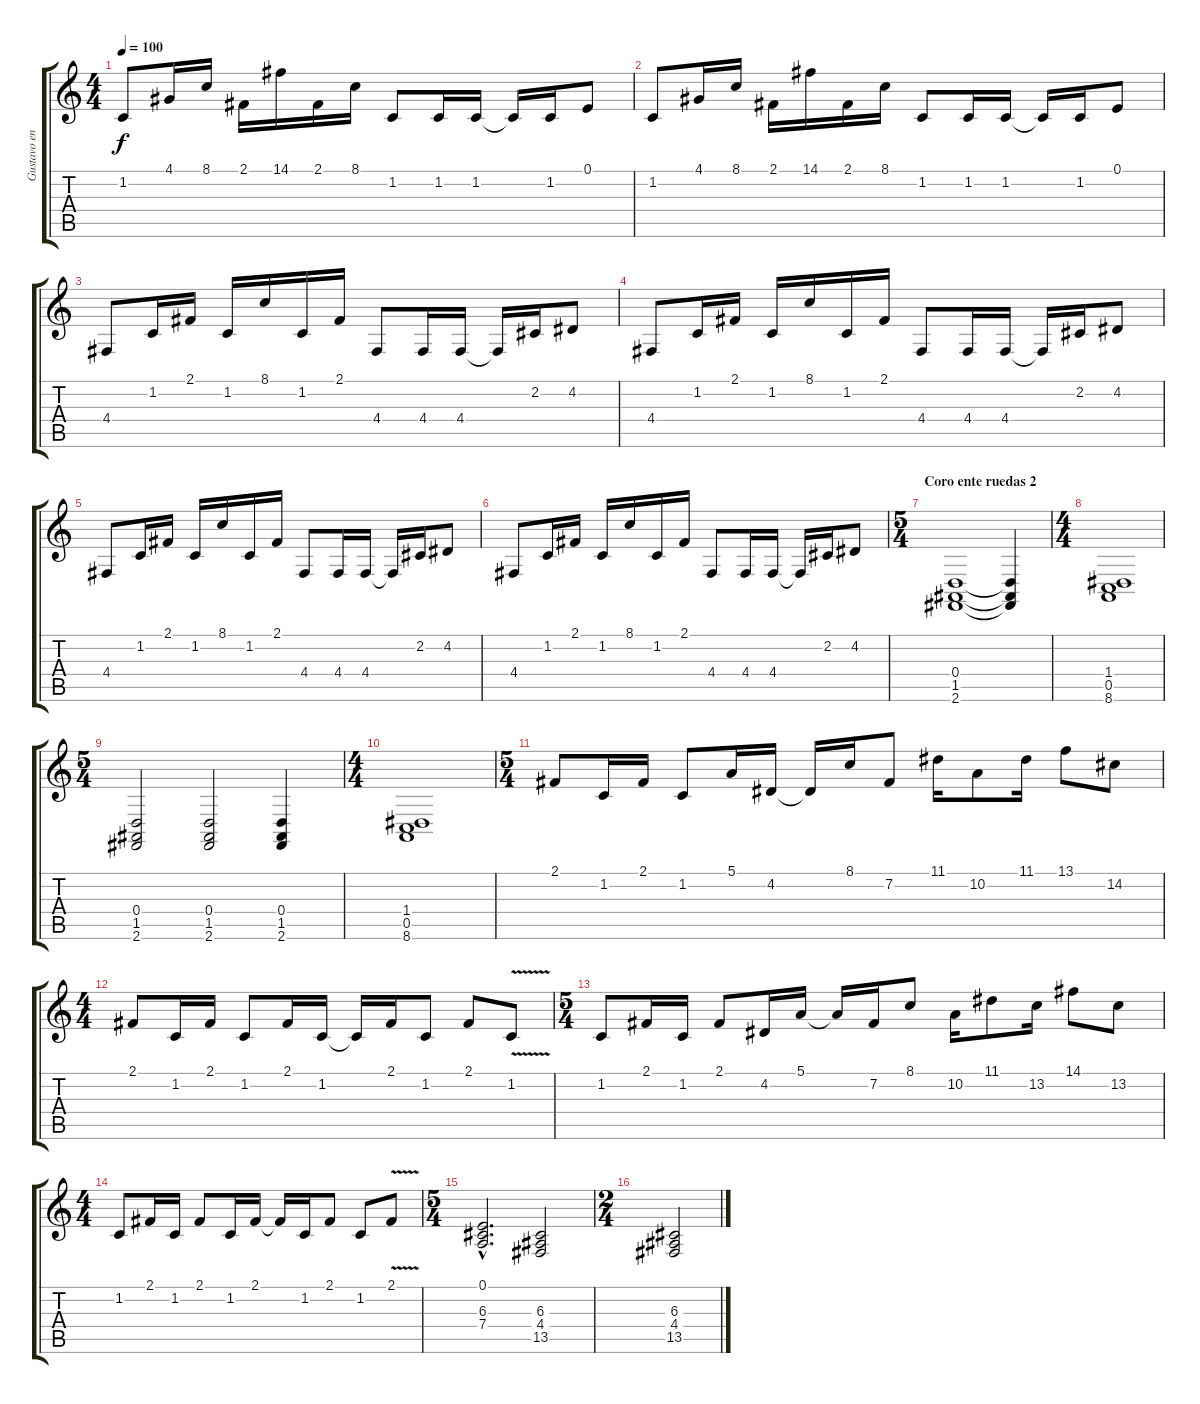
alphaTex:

\track ("Gustavo en llave de sol" "Gustavo en") {instrument pad3polysynth}
\staff {score tabs}
\tuning (E4 B3 G3 D3 A2 E2) {hide}
\ts (4 4)
\tempo 100
\clef g2
\ks c
1.2.8{dy f} 4.1.16 8.1.16 2.1.16 14.1.16 2.1.16 8.1.16 1.2.8 1.2.16 1.2.16 1.2{t}.16 1.2.16 0.1.8 |
1.2.8 4.1.16 8.1.16 2.1.16 14.1.16 2.1.16 8.1.16 1.2.8 1.2.16 1.2.16 1.2{t}.16 1.2.16 0.1.8 |
4.4.8 1.2.16 2.1.16 1.2.16 8.1.16 1.2.16 2.1.16 4.4.8 4.4.16 4.4.16 4.4{t}.16 2.2.16 4.2.8 |
4.4.8 1.2.16 2.1.16 1.2.16 8.1.16 1.2.16 2.1.16 4.4.8 4.4.16 4.4.16 4.4{t}.16 2.2.16 4.2.8 |
4.4.8 1.2.16 2.1.16 1.2.16 8.1.16 1.2.16 2.1.16 4.4.8 4.4.16 4.4.16 4.4{t}.16 2.2.16 4.2.8 |
4.4.8 1.2.16 2.1.16 1.2.16 8.1.16 1.2.16 2.1.16 4.4.8 4.4.16 4.4.16 4.4{t}.16 2.2.16 4.2.8 |
\ts (5 4)
\section ("" "Coro ente ruedas 2")
(0.4 1.5 2.6).1 (0.4{t} 1.5{t} 2.6{t}).4 |
\ts (4 4)
(1.4 0.5 8.6).1 |
\ts (5 4)
(0.4 1.5 2.6).2 (0.4 1.5 2.6).2 (0.4 1.5 2.6).4 |
\ts (4 4)
(1.4 0.5 8.6).1 |
\ts (5 4)
2.1.8{volume 16 instrument lead2sawtooth} 1.2.16 2.1.16 1.2.8 5.1.16 4.2.16 4.2{t}.16 8.1.16 7.2.8 11.1.16 10.2.8 11.1.16 13.1.8 14.2.8 |
\ts (4 4)
2.1.8 1.2.16 2.1.16 1.2.8 2.1.16 1.2.16 1.2{t}.16 2.1.16 1.2.8 2.1.8 1.2{v}.8 |
\ts (5 4)
1.2.8 2.1.16 1.2.16 2.1.8 4.2.16 5.1.16 5.1{t}.16 7.2.16 8.1.8 10.2.16 11.1.8 13.2.16 14.1.8 13.2.8 |
\ts (4 4)
1.2.8 2.1.16 1.2.16 2.1.8 1.2.16 2.1.16 2.1{t}.16 1.2.16 2.1.8 1.2.8 2.1{v}.8 |
\ts (5 4)
(0.1{hac} 6.3{hac} 7.4{hac}).2{d volume 10} (6.3 4.4 13.5).2 |
\ts (2 4)
(6.3 4.4 13.5).2
